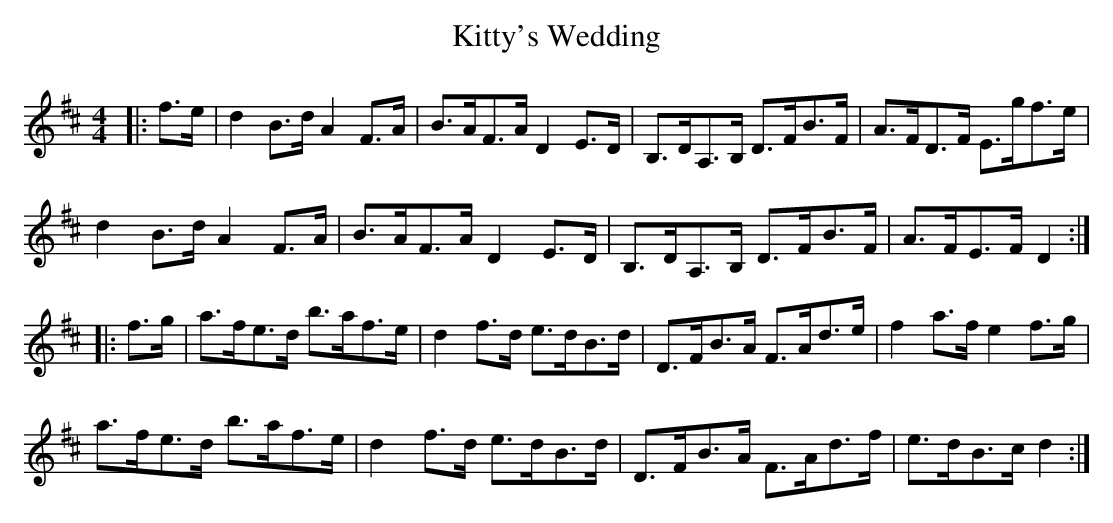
X:1
T: Kitty's Wedding
M: 4/4
L: 1/8
K: Dmaj
|:f>e|d2 B>d A2 F>A|B>AF>A D2 E>D|B,>DA,>B, D>FB>F|A>FD>F E>gf>e|
d2 B>d A2 F>A|B>AF>A D2 E>D|B,>DA,>B, D>FB>F|A>FE>F D2:|
|:f>g|a>fe>d b>af>e|d2 f>d e>dB>d|D>FB>A F>Ad>e|f2 a>f e2 f>g|
a>fe>d b>af>e|d2 f>d e>dB>d|D>FB>A F>Ad>f|e>dB>c d2:|
